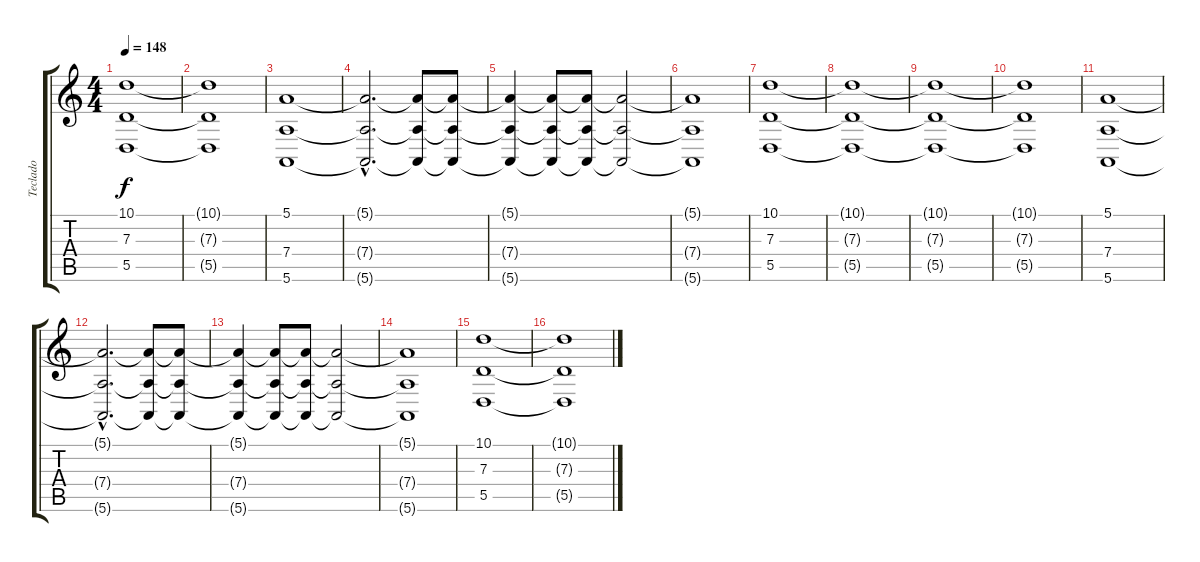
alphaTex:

\track ("Teclado" "Teclado") {instrument stringensemble2}
\staff {score tabs}
\tuning (E4 B3 G3 D3 A2 E2) {hide}
\ts (4 4)
\tempo 148
\clef g2
\ks c
(10.1{t} 7.3{t} 5.5{t}).1{dy f} |
(10.1{t} 7.3{t} 5.5{t}).1 |
(5.1 7.4 5.6).1 |
(5.1{hac t} 7.4{hac t} 5.6{hac t}).2{d} (5.1{t} 7.4{t} 5.6{t}).8 (5.1{t} 7.4{t} 5.6{t}).8 |
(5.1{t} 7.4{t} 5.6{t}).4 (5.1{t} 7.4{t} 5.6{t}).8 (5.1{t} 7.4{t} 5.6{t}).8 (5.1{t} 7.4{t} 5.6{t}).2 |
(5.1{t} 7.4{t} 5.6{t}).1 |
(10.1 7.3 5.5).1 |
(10.1{t} 7.3{t} 5.5{t}).1 |
(10.1{t} 7.3{t} 5.5{t}).1 |
(10.1{t} 7.3{t} 5.5{t}).1 |
(5.1 7.4 5.6).1 |
(5.1{hac t} 7.4{hac t} 5.6{hac t}).2{d} (5.1{t} 7.4{t} 5.6{t}).8 (5.1{t} 7.4{t} 5.6{t}).8 |
(5.1{t} 7.4{t} 5.6{t}).4 (5.1{t} 7.4{t} 5.6{t}).8 (5.1{t} 7.4{t} 5.6{t}).8 (5.1{t} 7.4{t} 5.6{t}).2 |
(5.1{t} 7.4{t} 5.6{t}).1 |
(10.1 7.3 5.5).1 |
(10.1{t} 7.3{t} 5.5{t}).1
